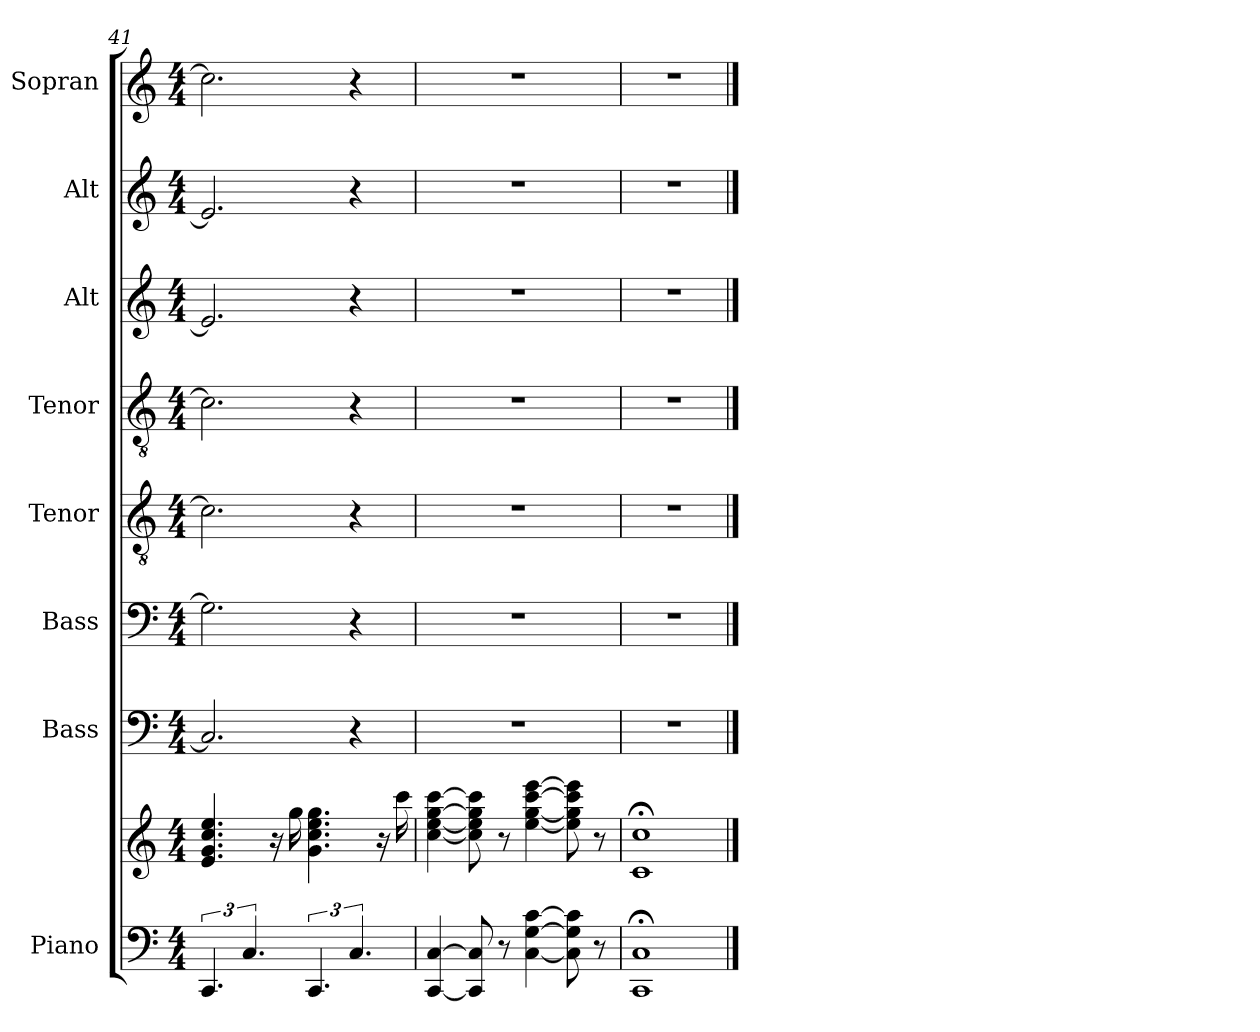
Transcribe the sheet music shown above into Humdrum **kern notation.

**kern	**kern	**kern	**kern	**kern	**kern	**kern	**kern	**kern
*part8	*part8	*part7	*part6	*part5	*part4	*part3	*part2	*part1
*staff9	*staff8	*staff7	*staff6	*staff5	*staff4	*staff3	*staff2	*staff1
*I"Piano	*	*I"Bass	*I"Bass	*I"Tenor	*I"Tenor	*I"Alt	*I"Alt	*I"Sopran
*I'Pno	*	*	*	*	*	*	*	*
*clefF4	*clefG2	*clefF4	*clefF4	*clefGv2	*clefGv2	*clefG2	*clefG2	*clefG2
*k[]	*k[]	*k[]	*k[]	*k[]	*k[]	*k[]	*k[]	*k[]
*M4/4	*M4/4	*M4/4	*M4/4	*M4/4	*M4/4	*M4/4	*M4/4	*M4/4
=41	=41	=41	=41	=41	=41	=41	=41	=41
6.CC/	4.e/ 4.g/ 4.cc/ 4.ee/	2.C/]	2.G\]	2.c\]	2.c\]	2.e/]	2.e/]	2.cc\]
6.C/	.	.	.	.	.	.	.	.
.	16r	.	.	.	.	.	.	.
.	16gg\	.	.	.	.	.	.	.
6.CC/	4.g\ 4.cc\ 4.ee\ 4.gg\	.	.	.	.	.	.	.
6.C/	.	4r	4r	4r	4r	4r	4r	4r
.	16r	.	.	.	.	.	.	.
.	16ccc\	.	.	.	.	.	.	.
=42	=42	=42	=42	=42	=42	=42	=42	=42
[4CC/ [4C/	[4cc\ [4ee\ [4gg\ [4ccc\	1r	1r	1r	1r	1r	1r	1r
8CC/] 8C/]	8cc\] 8ee\] 8gg\] 8ccc\]	.	.	.	.	.	.	.
8r	8r	.	.	.	.	.	.	.
[4C\ [4G\ [4c\	[4ee\ [4gg\ [4ccc\ [4eee\	.	.	.	.	.	.	.
8C\] 8G\] 8c\]	8ee\] 8gg\] 8ccc\] 8eee\]	.	.	.	.	.	.	.
8r	8r	.	.	.	.	.	.	.
=43	=43	=43	=43	=43	=43	=43	=43	=43
1CC;< 1C;<	1c;< 1cc;<	1r	1r	1r	1r	1r	1r	1r
==	==	==	==	==	==	==	==	==
*-	*-	*-	*-	*-	*-	*-	*-	*-
